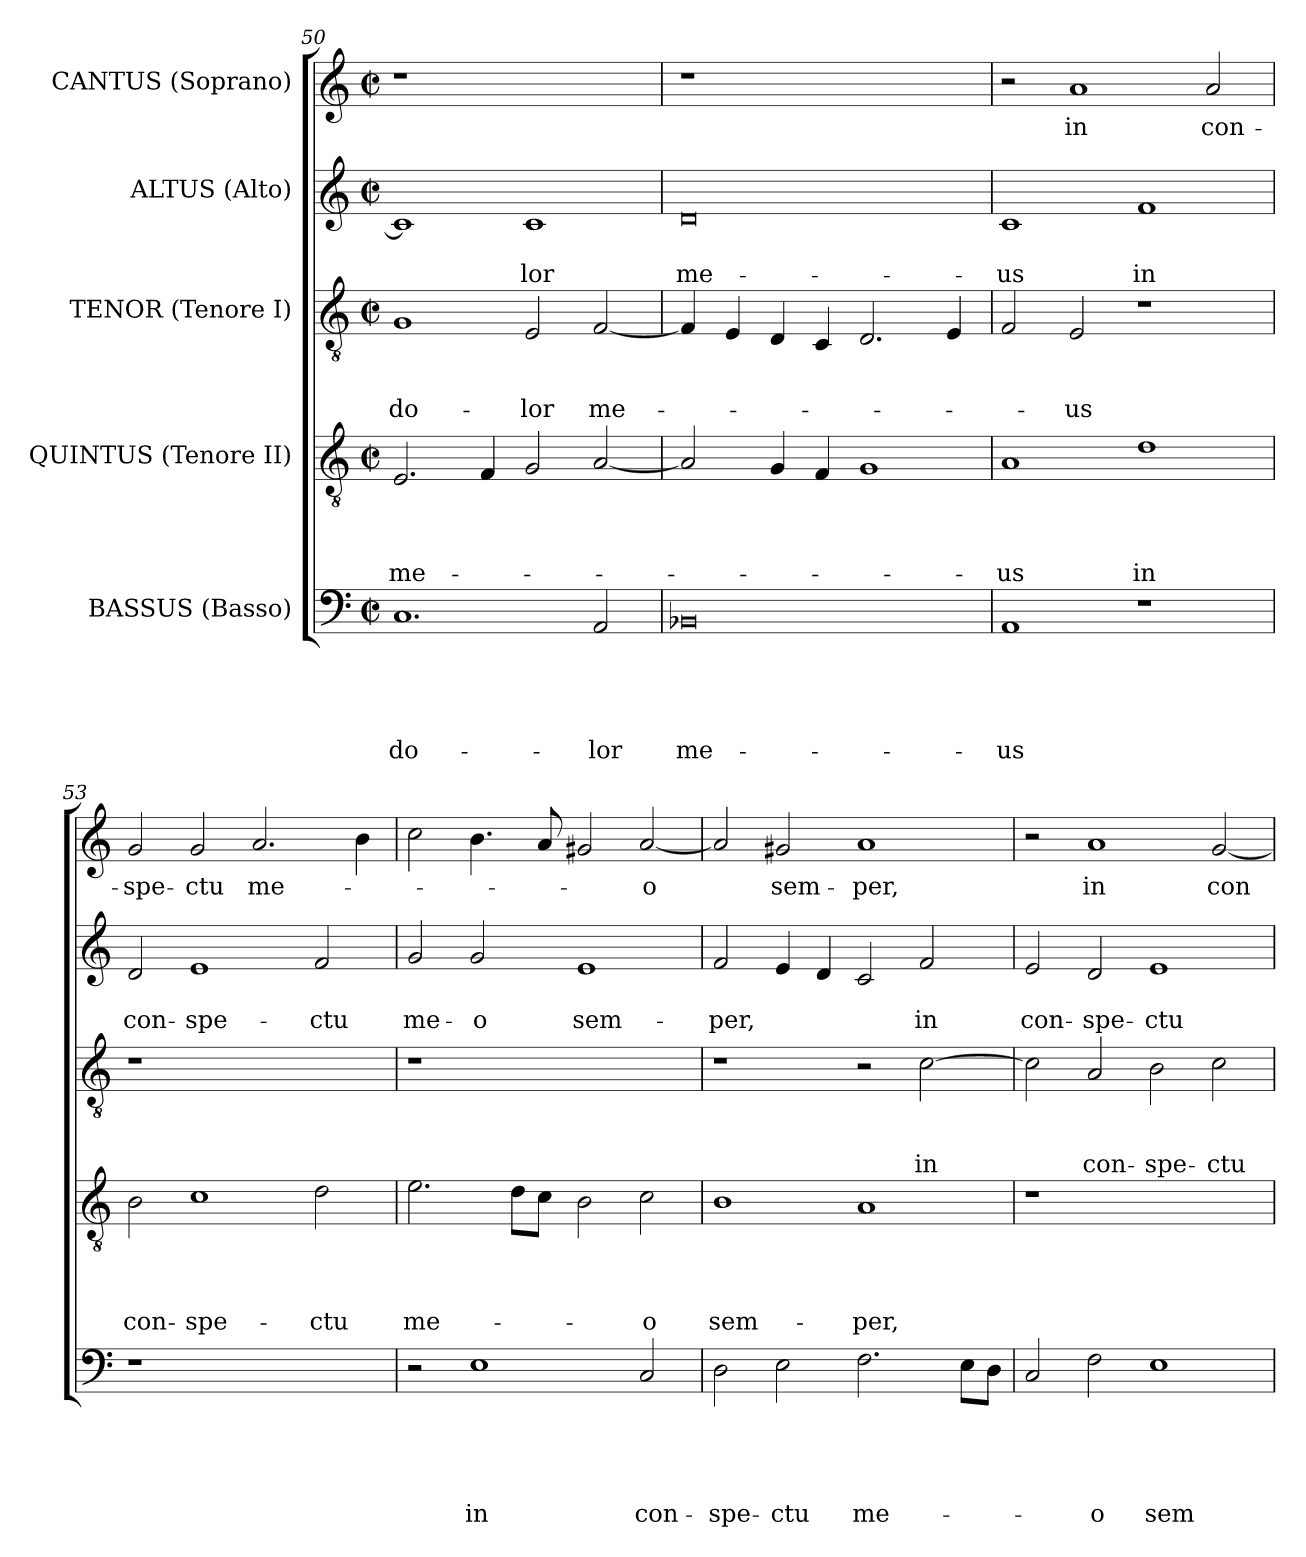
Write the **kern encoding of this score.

**kern	**text	**text	**text	**text	**text	**kern	**text	**text	**text	**text	**kern	**text	**text	**text	**kern	**text	**text	**kern	**text
*part5	*part5	*part5	*part5	*part5	*part5	*part4	*part4	*part4	*part4	*part4	*part3	*part3	*part3	*part3	*part2	*part2	*part2	*part1	*part1
*staff5	*staff5	*staff5	*staff5	*staff5	*staff5	*staff4	*staff4	*staff4	*staff4	*staff4	*staff3	*staff3	*staff3	*staff3	*staff2	*staff2	*staff2	*staff1	*staff1
*I"BASSUS (Basso)	*	*	*	*	*	*I"QUINTUS (Tenore II)	*	*	*	*	*I"TENOR (Tenore I)	*	*	*	*I"ALTUS (Alto)	*	*	*I"CANTUS (Soprano)	*
*clefF4	*	*	*	*	*	*clefGv2	*	*	*	*	*clefGv2	*	*	*	*clefG2	*	*	*clefG2	*
*k[]	*	*	*	*	*	*k[]	*	*	*	*	*k[]	*	*	*	*k[]	*	*	*k[]	*
*C:	*	*	*	*	*	*C:	*	*	*	*	*C:	*	*	*	*C:	*	*	*C:	*
*M2/2	*	*	*	*	*	*M2/2	*	*	*	*	*M2/2	*	*	*	*M2/2	*	*	*M2/2	*
*met(c|)	*	*	*	*	*	*met(c|)	*	*	*	*	*met(c|)	*	*	*	*met(c|)	*	*	*met(c|)	*
=50	=50	=50	=50	=50	=50	=50	=50	=50	=50	=50	=50	=50	=50	=50	=50	=50	=50	=50	=50
1.C	.	.	.	.	do-	2.E/	.	.	.	me-	1G	.	.	do-	1c]	.	.	1r	.
.	.	.	.	.	.	4F/	.	.	.	.	.	.	.	.	.	.	.	.	.
.	.	.	.	.	.	2G/	.	.	.	.	2E/	.	.	-lor	1c	.	-lor	1ryy	.
2AA/	.	.	.	.	-lor	[2A/	.	.	.	.	[2F/	.	.	me-	.	.	.	.	.
=51	=51	=51	=51	=51	=51	=51	=51	=51	=51	=51	=51	=51	=51	=51	=51	=51	=51	=51	=51
0BB-X	.	.	.	.	me-	2A/]	.	.	.	.	4F/]	.	.	.	0d	.	me-	1r	.
.	.	.	.	.	.	.	.	.	.	.	4E/	.	.	.	.	.	.	.	.
.	.	.	.	.	.	4G/	.	.	.	.	4D/	.	.	.	.	.	.	.	.
.	.	.	.	.	.	4F/	.	.	.	.	4C/	.	.	.	.	.	.	.	.
.	.	.	.	.	.	1G	.	.	.	.	2.D/	.	.	.	.	.	.	1ryy	.
.	.	.	.	.	.	.	.	.	.	.	4E/	.	.	.	.	.	.	.	.
=52	=52	=52	=52	=52	=52	=52	=52	=52	=52	=52	=52	=52	=52	=52	=52	=52	=52	=52	=52
1AA	.	.	.	.	-us	1A	.	.	.	-us	2F/	.	.	.	1c	.	-us	2r	.
.	.	.	.	.	.	.	.	.	.	.	2E/	.	.	-us	.	.	.	1a	in
1r	.	.	.	.	.	1d	.	.	.	in	1r	.	.	.	1f	.	in	.	.
.	.	.	.	.	.	.	.	.	.	.	.	.	.	.	.	.	.	2a/	con-
!!LO:PB:g=z
=53	=53	=53	=53	=53	=53	=53	=53	=53	=53	=53	=53	=53	=53	=53	=53	=53	=53	=53	=53
1r	.	.	.	.	.	2B\	.	.	.	con-	1r	.	.	.	2d/	.	con-	2g/	-spe-
.	.	.	.	.	.	1c	.	.	.	-spe-	.	.	.	.	1e	.	-spe-	2g/	-ctu
1ryy	.	.	.	.	.	.	.	.	.	.	1ryy	.	.	.	.	.	.	2.a/	me-
.	.	.	.	.	.	2d\	.	.	.	-ctu	.	.	.	.	2f/	.	-ctu	.	.
.	.	.	.	.	.	.	.	.	.	.	.	.	.	.	.	.	.	4b\	.
=54	=54	=54	=54	=54	=54	=54	=54	=54	=54	=54	=54	=54	=54	=54	=54	=54	=54	=54	=54
2r	.	.	.	.	.	2.e\	.	.	.	me-	1r	.	.	.	2g/	.	me-	2cc\	.
1E	.	.	.	.	in	.	.	.	.	.	.	.	.	.	2g/	.	-o	4.b\	.
.	.	.	.	.	.	8d\L	.	.	.	.	.	.	.	.	.	.	.	.	.
.	.	.	.	.	.	8c\J	.	.	.	.	.	.	.	.	.	.	.	8a/	.
.	.	.	.	.	.	2B\	.	.	.	.	1ryy	.	.	.	1e	.	sem-	2g#X/	.
2C/	.	.	.	.	con-	2c\	.	.	.	-o	.	.	.	.	.	.	.	[2a/	-o
=55	=55	=55	=55	=55	=55	=55	=55	=55	=55	=55	=55	=55	=55	=55	=55	=55	=55	=55	=55
2D\	.	.	.	.	-spe-	1B	.	.	.	sem-	1r	.	.	.	2f/	.	-per,	2a/]	.
2E\	.	.	.	.	-ctu	.	.	.	.	.	.	.	.	.	4e/	.	.	2g#X/	sem-
.	.	.	.	.	.	.	.	.	.	.	.	.	.	.	4d/	.	.	.	.
2.F\	.	.	.	.	me-	1A	.	.	.	-per,	2r	.	.	.	2c/	.	.	1a	-per,
.	.	.	.	.	.	.	.	.	.	.	[2c\	.	.	in	2f/	.	in	.	.
8E\L	.	.	.	.	.	.	.	.	.	.	.	.	.	.	.	.	.	.	.
8D\J	.	.	.	.	.	.	.	.	.	.	.	.	.	.	.	.	.	.	.
=56	=56	=56	=56	=56	=56	=56	=56	=56	=56	=56	=56	=56	=56	=56	=56	=56	=56	=56	=56
2C/	.	.	.	.	.	1r	.	.	.	.	2c\]	.	.	.	2e/	.	con-	2r	.
2F\	.	.	.	.	-o	.	.	.	.	.	2A/	.	.	con-	2d/	.	-spe-	1a	in
1E	.	.	.	.	sem-	1ryy	.	.	.	.	2B\	.	.	-spe-	1e	.	-ctu	.	.
.	.	.	.	.	.	.	.	.	.	.	2c\	.	.	-ctu	.	.	.	[2g/	con-
=	=	=	=	=	=	=	=	=	=	=	=	=	=	=	=	=	=	=	=
*-	*-	*-	*-	*-	*-	*-	*-	*-	*-	*-	*-	*-	*-	*-	*-	*-	*-	*-	*-
